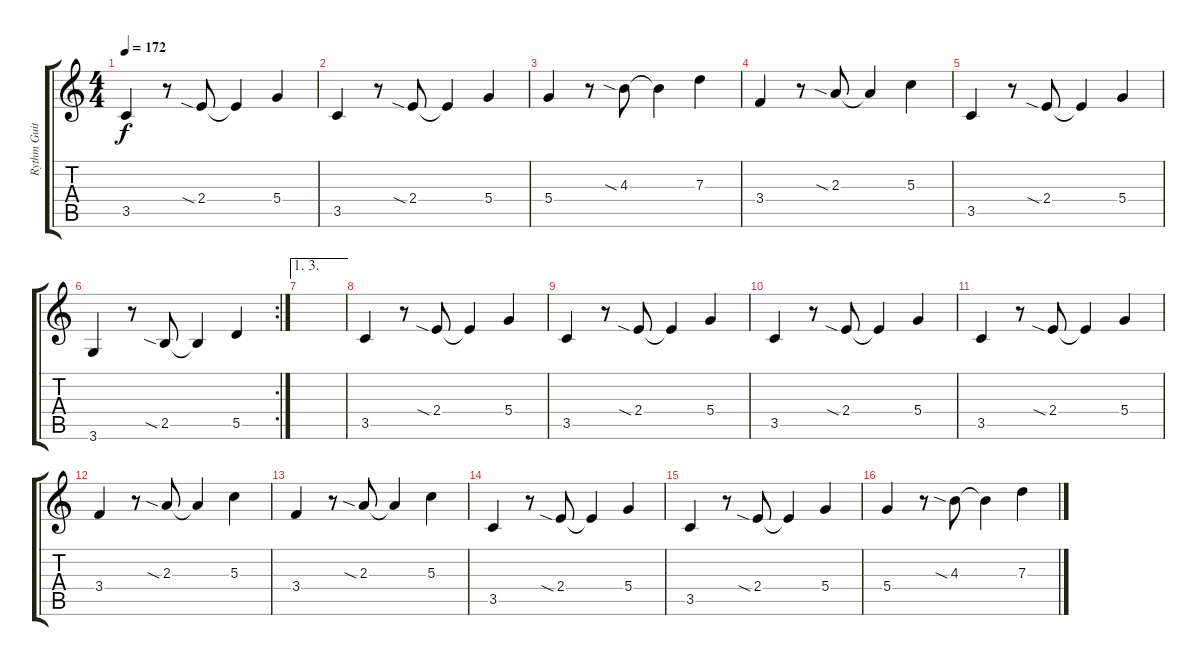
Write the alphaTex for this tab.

\track ("Rythm Guitar" "Rythm Guit") {instrument electricguitarjazz}
\staff {score tabs}
\tuning (E4 B3 G3 D3 A2 E2) {hide}
\ts (4 4)
\tempo 172
\clef g2
\ks c
3.5.4{dy f} r.8 2.4{sia}.8 2.4{t}.4 5.4.4 |
3.5.4 r.8 2.4{sia}.8 2.4{t}.4 5.4.4 |
5.4.4 r.8 4.3{sia}.8 4.3{t}.4 7.3.4 |
3.4.4 r.8 2.3{sia}.8 2.3{t}.4 5.3.4 |
3.5.4 r.8 2.4{sia}.8 2.4{t}.4 5.4.4 |
\rc 2
3.6.4 r.8 2.5{sia}.8 2.5{t}.4 5.5.4 |
\ae (1 3)
|
3.5.4 r.8 2.4{sia}.8 2.4{t}.4 5.4.4 |
3.5.4 r.8 2.4{sia}.8 2.4{t}.4 5.4.4 |
3.5.4 r.8 2.4{sia}.8 2.4{t}.4 5.4.4 |
3.5.4 r.8 2.4{sia}.8 2.4{t}.4 5.4.4 |
3.4.4 r.8 2.3{sia}.8 2.3{t}.4 5.3.4 |
3.4.4 r.8 2.3{sia}.8 2.3{t}.4 5.3.4 |
3.5.4 r.8 2.4{sia}.8 2.4{t}.4 5.4.4 |
3.5.4 r.8 2.4{sia}.8 2.4{t}.4 5.4.4 |
5.4.4 r.8 4.3{sia}.8 4.3{t}.4 7.3.4
